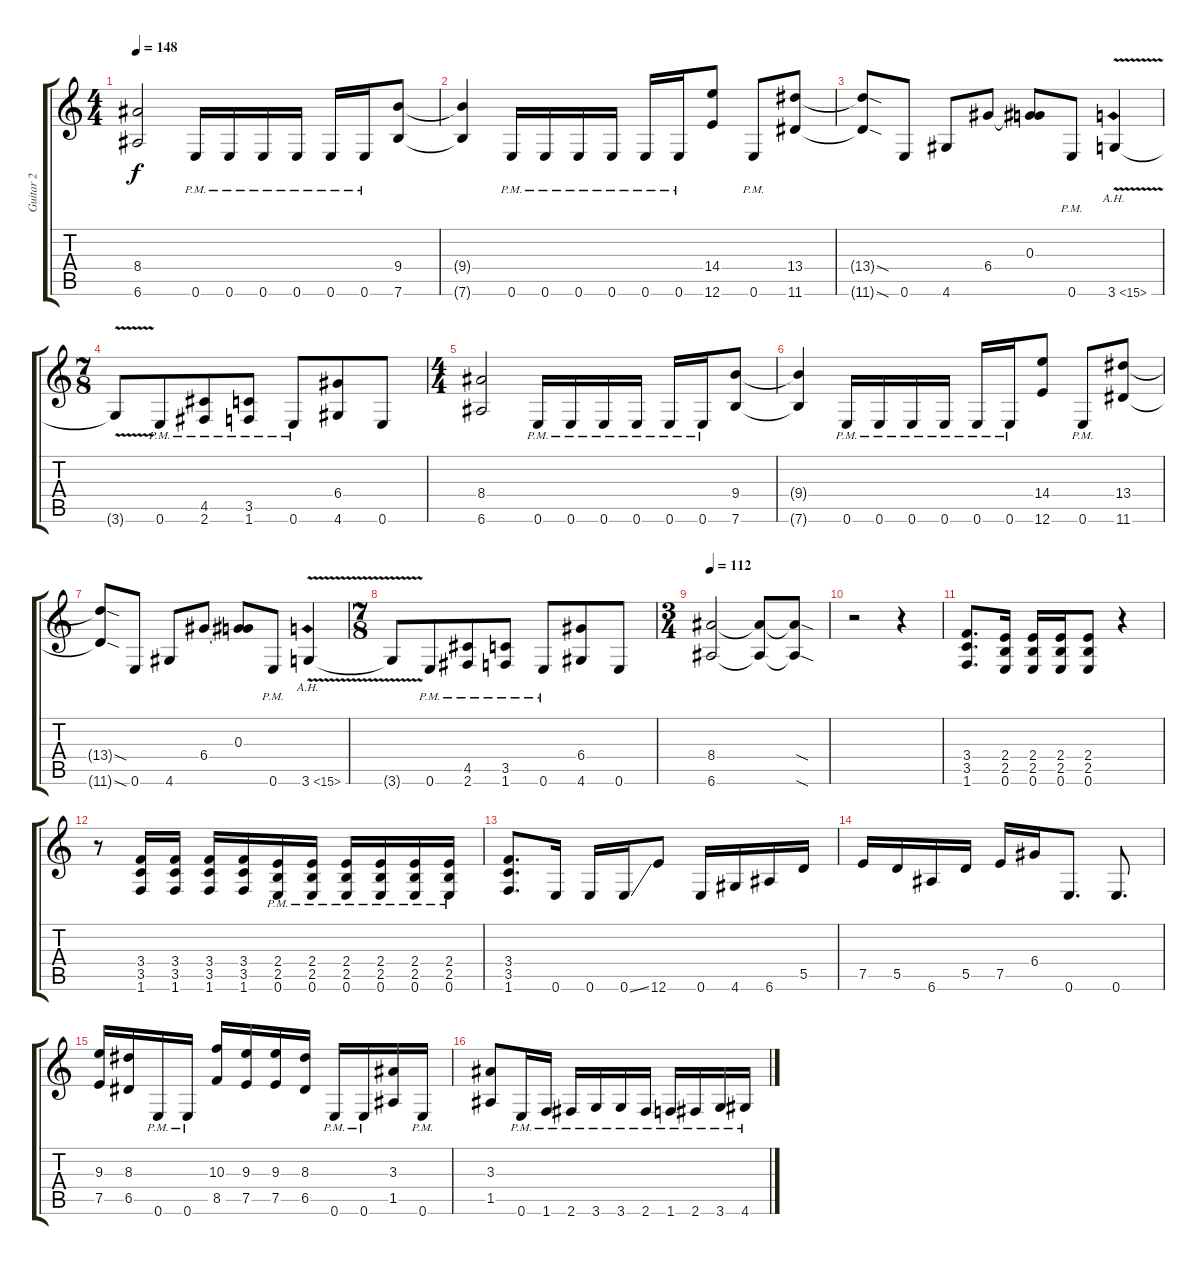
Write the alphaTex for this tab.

\track ("Guitar 2" "Guitar 2") {instrument overdrivenguitar}
\staff {score tabs}
\tuning (E4 B3 G3 D3 A2 E2) {hide}
\ts (4 4)
\tempo 148
\clef g2
\ks c
(8.4 6.6).2{dy f} 0.6{pm}.16 0.6{pm}.16 0.6{pm}.16 0.6{pm}.16 0.6{pm}.16 0.6{pm}.16 (9.4 7.6).8 |
(9.4{t} 7.6{t}).4 0.6{pm}.16 0.6{pm}.16 0.6{pm}.16 0.6{pm}.16 0.6{pm}.16 0.6{pm}.16 (14.4 12.6).8 0.6{pm}.8 (13.4 11.6).8 |
(13.4{sod t} 11.6{sod t}).8 0.6.8 4.6.8 6.4.8 (0.3 6.4{t}).8 0.6{pm}.8 3.6{ah 12 v}.4 |
\ts (7 8)
3.6{t}.8 0.6{pm}.8 (4.5{pm} 2.6{pm}).8 (3.5{pm} 1.6{pm}).8 0.6{pm}.8 (6.4 4.6).8 0.6.8 |
\ts (4 4)
(8.4 6.6).2 0.6{pm}.16 0.6{pm}.16 0.6{pm}.16 0.6{pm}.16 0.6{pm}.16 0.6{pm}.16 (9.4 7.6).8 |
(9.4{t} 7.6{t}).4 0.6{pm}.16 0.6{pm}.16 0.6{pm}.16 0.6{pm}.16 0.6{pm}.16 0.6{pm}.16 (14.4 12.6).8 0.6{pm}.8 (13.4 11.6).8 |
(13.4{sod t} 11.6{sod t}).8 0.6.8 4.6.8 6.4.8 (0.3 6.4{t}).8 0.6{pm}.8 3.6{ah 12 v}.4 |
\ts (7 8)
3.6{t}.8 0.6{pm}.8 (4.5{pm} 2.6{pm}).8 (3.5{pm} 1.6{pm}).8 0.6{pm}.8 (6.4 4.6).8 0.6.8 |
\ts (3 4)
\tempo 112
(8.4 6.6).2 (8.4{t} 6.6{t}).8 (8.4{sod t} 6.6{sod t}).8 |
r.2 r.4 |
(3.4 3.5 1.6).8{d} (2.4 2.5 0.6).16 (2.4 2.5 0.6).16 (2.4 2.5 0.6).16 (2.4 2.5 0.6).8 r.4 |
r.8 (3.4 3.5 1.6).16 (3.4 3.5 1.6).16 (3.4 3.5 1.6).16 (3.4 3.5 1.6).16 (2.4{pm} 2.5{pm} 0.6{pm}).16 (2.4{pm} 2.5{pm} 0.6{pm}).16 (2.4{pm} 2.5{pm} 0.6{pm}).16 (2.4{pm} 2.5{pm} 0.6{pm}).16 (2.4{pm} 2.5{pm} 0.6{pm}).16 (2.4{pm} 2.5{pm} 0.6{pm}).16 |
(3.4 3.5 1.6).8{d} 0.6.16 0.6.16 0.6{ss}.16 12.6.8 0.6.16 4.6.16 6.6.16 5.5.16 |
7.5.16 5.5.16 6.6.16 5.5.16 7.5.16 6.4.16 0.6.8{d} 0.6.8{d} |
(9.3 7.5).16 (8.3 6.5).16 0.6{pm}.16 0.6{pm}.16 (10.3 8.5).16 (9.3 7.5).16 (9.3 7.5).16 (8.3 6.5).16 0.6{pm}.16 0.6{pm}.16 (3.3 1.5).16 0.6{pm}.16 |
(3.3 1.5).8 0.6{pm}.16 1.6{pm}.16 2.6{pm}.16 3.6{pm}.16 3.6{pm}.16 2.6{pm}.16 1.6{pm}.16 2.6{pm}.16 3.6{pm}.16 4.6{pm}.16
